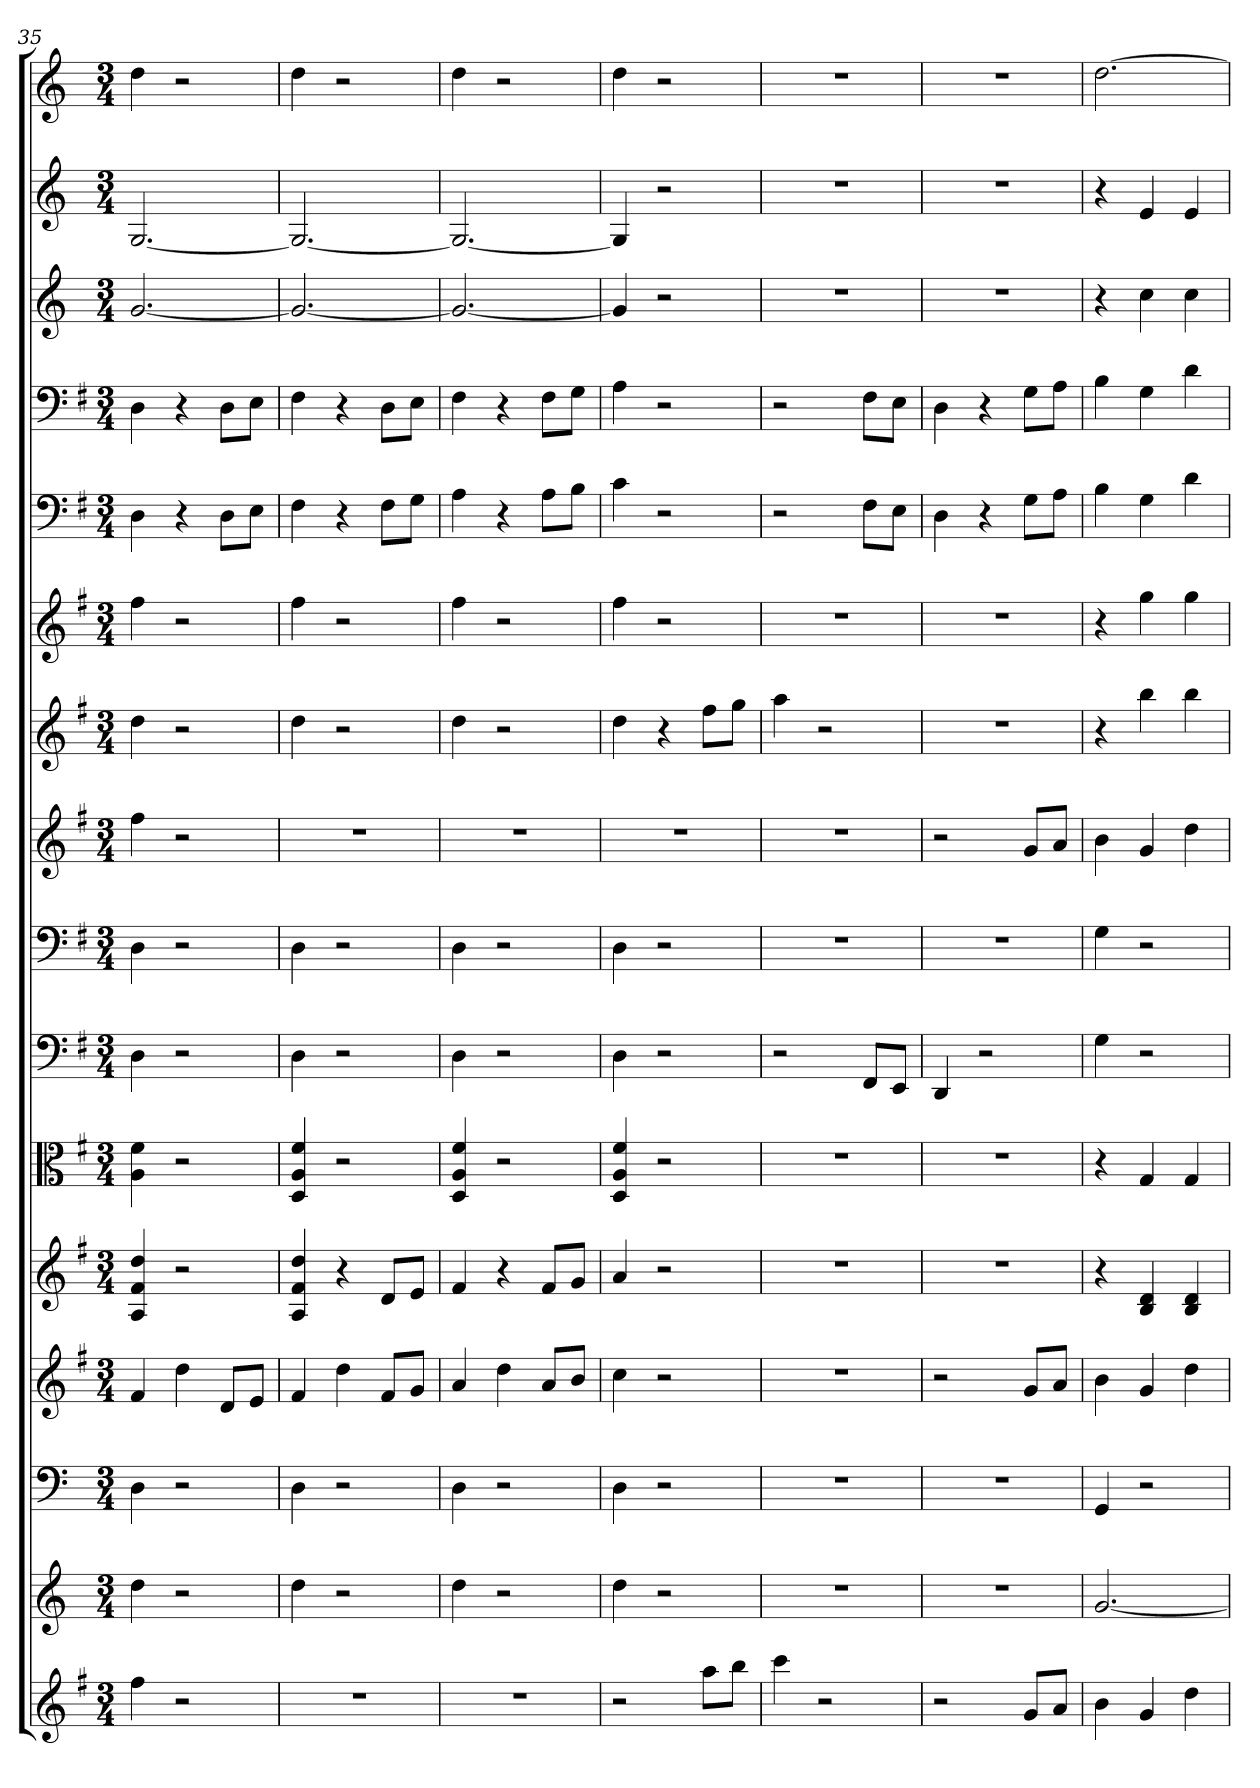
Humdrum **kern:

**kern	**kern	**kern	**kern	**kern	**kern	**kern	**kern	**kern	**kern	**kern	**kern	**kern	**kern	**kern	**kern
*part16	*part15	*part14	*part13	*part12	*part11	*part10	*part9	*part8	*part7	*part6	*part5	*part4	*part3	*part2	*part1
*staff16	*staff15	*staff14	*staff13	*staff12	*staff11	*staff10	*staff9	*staff8	*staff7	*staff6	*staff5	*staff4	*staff3	*staff2	*staff1
*	*	*clefF4	*	*	*clefC3	*clefF4	*clefF4	*	*	*	*clefF4	*clefF4	*	*	*
*k[f#]	*k[]	*k[]	*k[f#]	*k[f#]	*k[f#]	*k[f#]	*k[f#]	*k[f#]	*k[f#]	*k[f#]	*k[f#]	*k[f#]	*k[]	*k[]	*k[]
*M3/4	*M3/4	*M3/4	*M3/4	*M3/4	*M3/4	*M3/4	*M3/4	*M3/4	*M3/4	*M3/4	*M3/4	*M3/4	*M3/4	*M3/4	*M3/4
=35	=35	=35	=35	=35	=35	=35	=35	=35	=35	=35	=35	=35	=35	=35	=35
4ff#	4dd	4D	4f#	4A 4f# 4dd	4A 4f#	4D	4D	4ff#	4dd	4ff#	4D	4D	[2.g	[2.G	4dd
2r	2r	2r	4dd	2r	2r	2r	2r	2r	2r	2r	4r	4r	.	.	2r
.	.	.	8dL	.	.	.	.	.	.	.	8D\L	8D\L	.	.	.
.	.	.	8eJ	.	.	.	.	.	.	.	8E\J	8E\J	.	.	.
=36	=36	=36	=36	=36	=36	=36	=36	=36	=36	=36	=36	=36	=36	=36	=36
2.r	4dd	4D	4f#	4A 4f# 4dd	4D 4A 4f#	4D	4D	2.r	4dd	4ff#	4F#	4F#	2.g_	2.G_	4dd
.	2r	2r	4dd	4r	2r	2r	2r	.	2r	2r	4r	4r	.	.	2r
.	.	.	8f#L	8dL	.	.	.	.	.	.	8F#\L	8D\L	.	.	.
.	.	.	8gJ	8eJ	.	.	.	.	.	.	8G\J	8E\J	.	.	.
=37	=37	=37	=37	=37	=37	=37	=37	=37	=37	=37	=37	=37	=37	=37	=37
2.r	4dd	4D	4a	4f#	4D 4A 4f#	4D	4D	2.r	4dd	4ff#	4A	4F#	2.g_	2.G_	4dd
.	2r	2r	4dd	4r	2r	2r	2r	.	2r	2r	4r	4r	.	.	2r
.	.	.	8aL	8f#L	.	.	.	.	.	.	8A\L	8F#\L	.	.	.
.	.	.	8bJ	8gJ	.	.	.	.	.	.	8B\J	8G\J	.	.	.
=38	=38	=38	=38	=38	=38	=38	=38	=38	=38	=38	=38	=38	=38	=38	=38
2r	4dd	4D	4cc	4a	4D 4A 4f#	4D	4D	2.r	4dd	4ff#	4c	4A	4g]	4G]	4dd
.	2r	2r	2r	2r	2r	2r	2r	.	4r	2r	2r	2r	2r	2r	2r
8aaL	.	.	.	.	.	.	.	.	8ff#L	.	.	.	.	.	.
8bbJ	.	.	.	.	.	.	.	.	8ggJ	.	.	.	.	.	.
=39	=39	=39	=39	=39	=39	=39	=39	=39	=39	=39	=39	=39	=39	=39	=39
4ccc	2.r	2.r	2.r	2.r	2.r	2r	2.r	2.r	4aa	2.r	2r	2r	2.r	2.r	2.r
2r	.	.	.	.	.	.	.	.	2r	.	.	.	.	.	.
.	.	.	.	.	.	8FF#/L	.	.	.	.	8F#\L	8F#\L	.	.	.
.	.	.	.	.	.	8EE/J	.	.	.	.	8E\J	8E\J	.	.	.
=40	=40	=40	=40	=40	=40	=40	=40	=40	=40	=40	=40	=40	=40	=40	=40
2r	2.r	2.r	2r	2.r	2.r	4DD	2.r	2r	2.r	2.r	4D	4D	2.r	2.r	2.r
.	.	.	.	.	.	2r	.	.	.	.	4r	4r	.	.	.
8gL	.	.	8gL	.	.	.	.	8gL	.	.	8G\L	8G\L	.	.	.
8aJ	.	.	8aJ	.	.	.	.	8aJ	.	.	8A\J	8A\J	.	.	.
=41	=41	=41	=41	=41	=41	=41	=41	=41	=41	=41	=41	=41	=41	=41	=41
4b	[2.g	4GG	4b	4r	4r	4G	4G	4b	4r	4r	4B	4B	4r	4r	[2.dd
4g	.	2r	4g	4B 4d	4G	2r	2r	4g	4bb	4gg	4G	4G	4cc	4e	.
4dd	.	.	4dd	4B 4d	4G	.	.	4dd	4bb	4gg	4d	4d	4cc	4e	.
=	=	=	=	=	=	=	=	=	=	=	=	=	=	=	=
*-	*-	*-	*-	*-	*-	*-	*-	*-	*-	*-	*-	*-	*-	*-	*-
